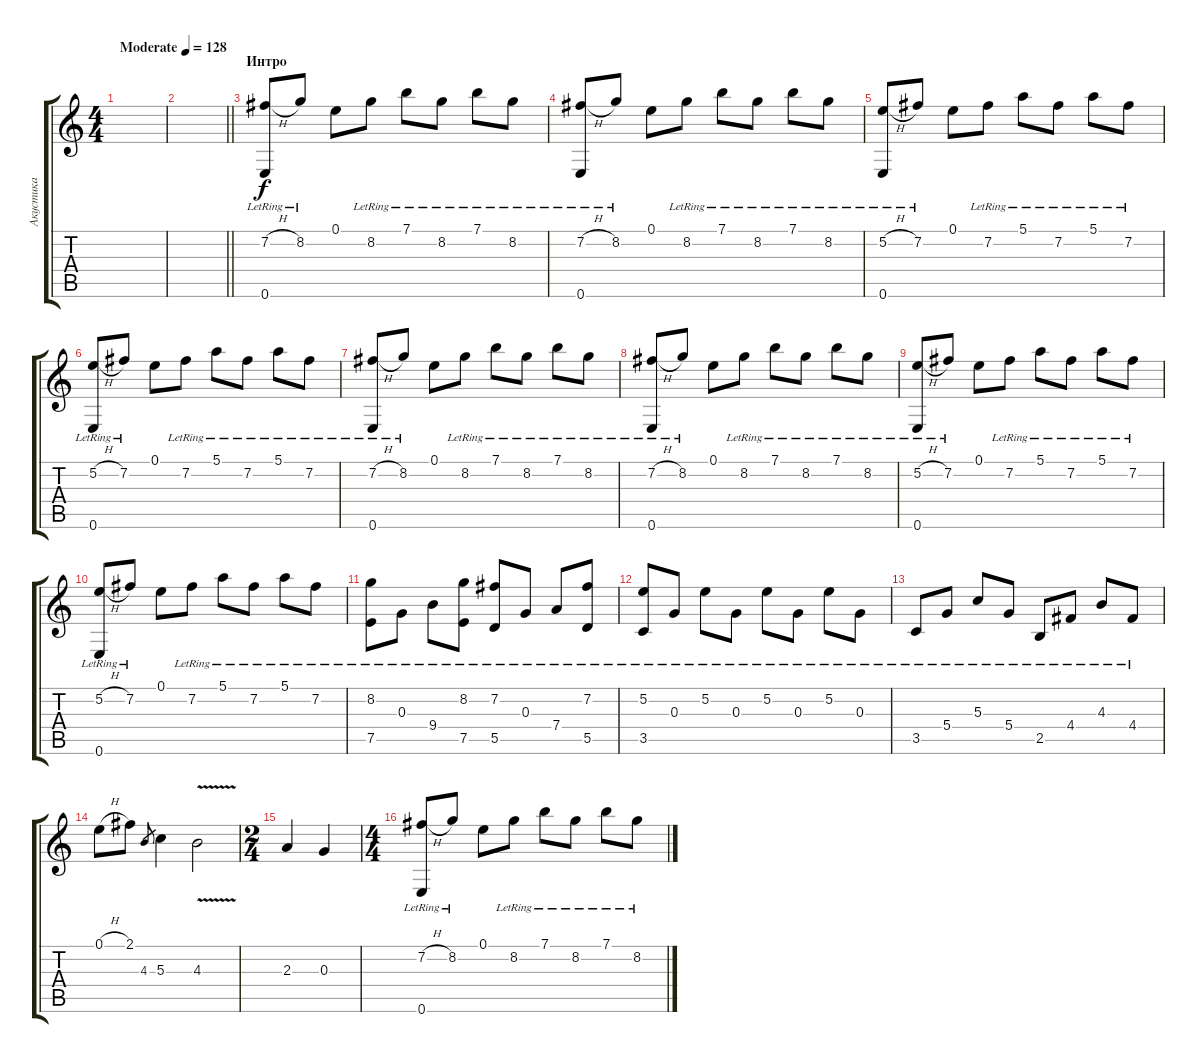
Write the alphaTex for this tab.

\track ("Акустика" "Акустика") {instrument acousticguitarsteel}
\staff {score tabs}
\tuning (E4 B3 G3 D3 A2 E2) {hide}
\ts (4 4)
\tempo (128 "Moderate")
\clef g2
\ks c
|
\barLineRight lightlight
|
\section ("" "Интро")
(7.2{h lr} 0.6).8 8.2{lr}.8 0.1.8 8.2{lr}.8 7.1{lr}.8 8.2{lr}.8 7.1{lr}.8 8.2{lr}.8 |
(7.2{h lr} 0.6).8 8.2{lr}.8 0.1.8 8.2{lr}.8 7.1{lr}.8 8.2{lr}.8 7.1{lr}.8 8.2{lr}.8 |
(5.2{h lr} 0.6).8 7.2{lr}.8 0.1.8 7.2{lr}.8 5.1{lr}.8 7.2{lr}.8 5.1{lr}.8 7.2{lr}.8 |
(5.2{h lr} 0.6).8 7.2{lr}.8 0.1.8 7.2{lr}.8 5.1{lr}.8 7.2{lr}.8 5.1{lr}.8 7.2{lr}.8 |
(7.2{h lr} 0.6).8 8.2{lr}.8 0.1.8 8.2{lr}.8 7.1{lr}.8 8.2{lr}.8 7.1{lr}.8 8.2{lr}.8 |
(7.2{h lr} 0.6).8 8.2{lr}.8 0.1.8 8.2{lr}.8 7.1{lr}.8 8.2{lr}.8 7.1{lr}.8 8.2{lr}.8 |
(5.2{h lr} 0.6).8 7.2{lr}.8 0.1.8 7.2{lr}.8 5.1{lr}.8 7.2{lr}.8 5.1{lr}.8 7.2{lr}.8 |
(5.2{h lr} 0.6).8 7.2{lr}.8 0.1.8 7.2{lr}.8 5.1{lr}.8 7.2{lr}.8 5.1{lr}.8 7.2{lr}.8 |
(8.2{lr} 7.5).8 0.3{lr}.8 9.4{lr}.8 (8.2{lr} 7.5).8 (7.2{lr} 5.5).8 0.3{lr}.8 7.4{lr}.8 (7.2{lr} 5.5).8 |
(5.2{lr} 3.5).8 0.3{lr}.8 5.2{lr}.8 0.3{lr}.8 5.2{lr}.8 0.3{lr}.8 5.2{lr}.8 0.3{lr}.8 |
3.5{lr}.8 5.4{lr}.8 5.3{lr}.8 5.4{lr}.8 2.5{lr}.8 4.4{lr}.8 4.3{lr}.8 4.4{lr}.8 |
0.1{h}.8 2.1.8 4.3.8{gr} 5.3.4 4.3{v}.2 |
\ts (2 4)
2.3.4 0.3.4 |
\ts (4 4)
(7.2{h lr} 0.6).8 8.2{lr}.8 0.1.8 8.2{lr}.8 7.1{lr}.8 8.2{lr}.8 7.1{lr}.8 8.2{lr}.8
